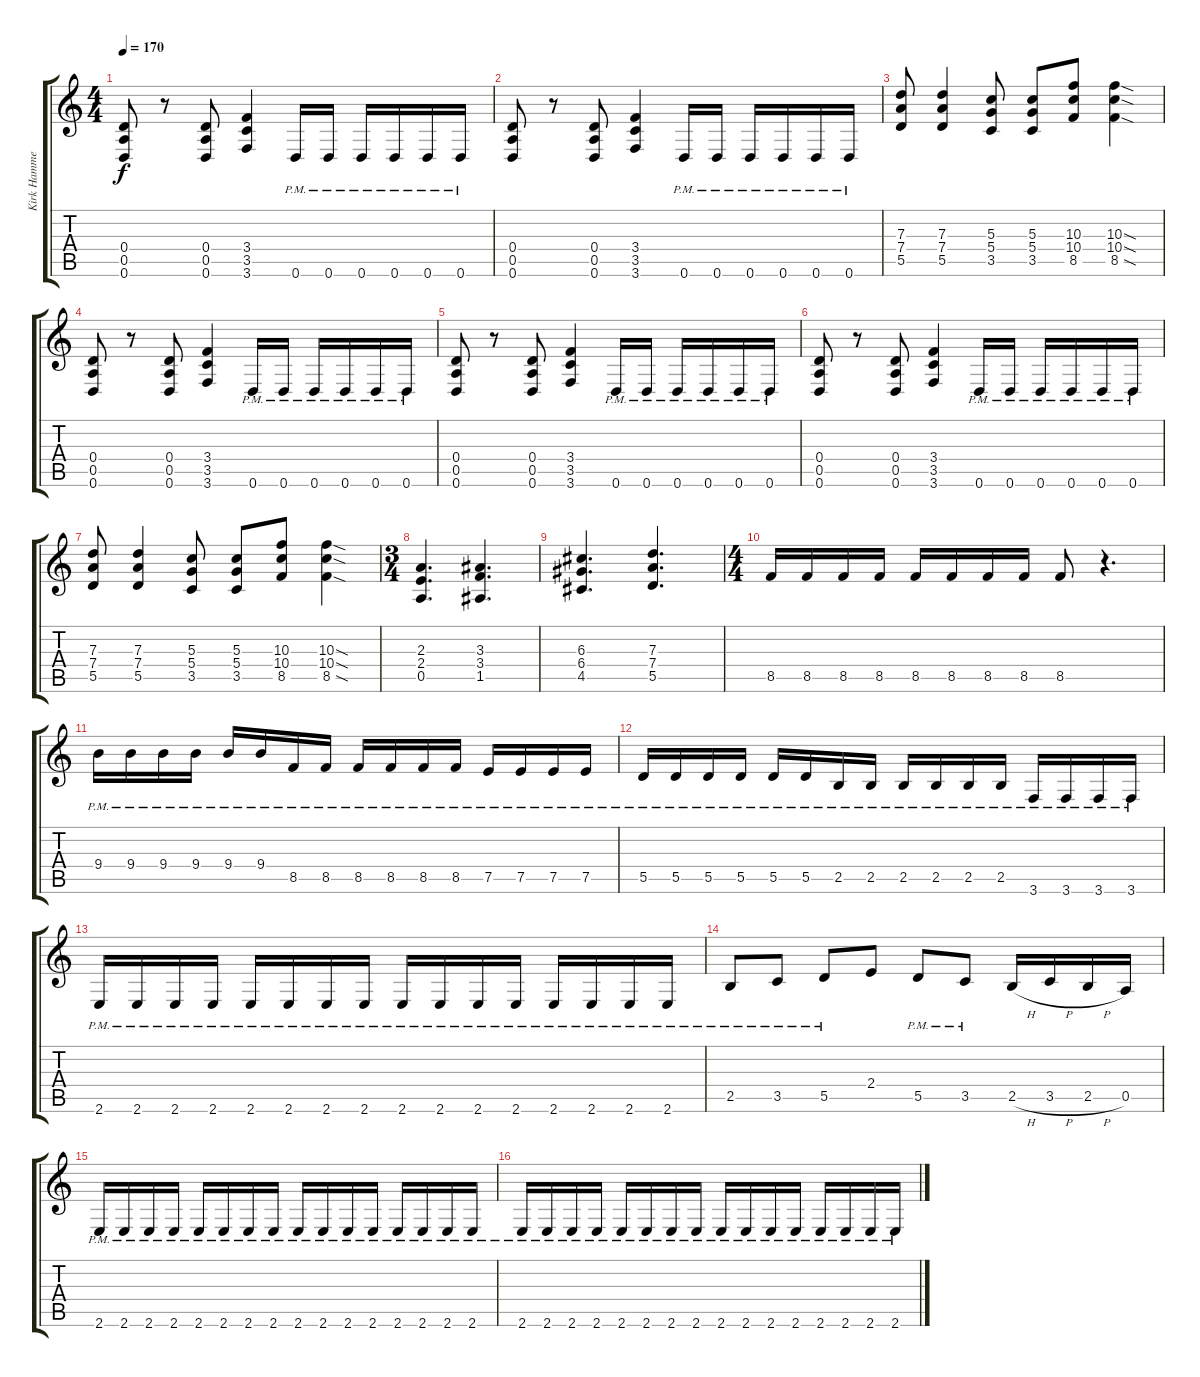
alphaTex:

\track ("Kirk Hammett" "Kirk Hamme") {instrument distortionguitar}
\staff {score tabs}
\tuning (E4 B3 G3 D3 A2 D2) {hide}
\ts (4 4)
\tempo 170
\clef g2
\ks c
(0.4 0.5 0.6).8{dy f} r.8 (0.4 0.5 0.6).8 (3.4 3.5 3.6).4 0.6{pm}.16 0.6{pm}.16 0.6{pm}.16 0.6{pm}.16 0.6{pm}.16 0.6{pm}.16 |
(0.4 0.5 0.6).8 r.8 (0.4 0.5 0.6).8 (3.4 3.5 3.6).4 0.6{pm}.16 0.6{pm}.16 0.6{pm}.16 0.6{pm}.16 0.6{pm}.16 0.6{pm}.16 |
(7.3 7.4 5.5).8 (7.3 7.4 5.5).4 (5.3 5.4 3.5).8 (5.3 5.4 3.5).8 (10.3 10.4 8.5).8 (10.3{sod} 10.4{sod} 8.5{sod}).4 |
(0.4 0.5 0.6).8 r.8 (0.4 0.5 0.6).8 (3.4 3.5 3.6).4 0.6{pm}.16 0.6{pm}.16 0.6{pm}.16 0.6{pm}.16 0.6{pm}.16 0.6{pm}.16 |
(0.4 0.5 0.6).8 r.8 (0.4 0.5 0.6).8 (3.4 3.5 3.6).4 0.6{pm}.16 0.6{pm}.16 0.6{pm}.16 0.6{pm}.16 0.6{pm}.16 0.6{pm}.16 |
(0.4 0.5 0.6).8 r.8 (0.4 0.5 0.6).8 (3.4 3.5 3.6).4 0.6{pm}.16 0.6{pm}.16 0.6{pm}.16 0.6{pm}.16 0.6{pm}.16 0.6{pm}.16 |
(7.3 7.4 5.5).8 (7.3 7.4 5.5).4 (5.3 5.4 3.5).8 (5.3 5.4 3.5).8 (10.3 10.4 8.5).8 (10.3{sod} 10.4{sod} 8.5{sod}).4 |
\ts (3 4)
(2.3 2.4 0.5).4{d} (3.3 3.4 1.5).4{d} |
(6.3 6.4 4.5).4{d} (7.3 7.4 5.5).4{d} |
\ts (4 4)
8.5.16 8.5.16 8.5.16 8.5.16 8.5.16 8.5.16 8.5.16 8.5.16 8.5.8 r.4{d} |
9.4{pm}.16 9.4{pm}.16 9.4{pm}.16 9.4{pm}.16 9.4{pm}.16 9.4{pm}.16 8.5{pm}.16 8.5{pm}.16 8.5{pm}.16 8.5{pm}.16 8.5{pm}.16 8.5{pm}.16 7.5{pm}.16 7.5{pm}.16 7.5{pm}.16 7.5{pm}.16 |
5.5{pm}.16 5.5{pm}.16 5.5{pm}.16 5.5{pm}.16 5.5{pm}.16 5.5{pm}.16 2.5{pm}.16 2.5{pm}.16 2.5{pm}.16 2.5{pm}.16 2.5{pm}.16 2.5{pm}.16 3.6{pm}.16 3.6{pm}.16 3.6{pm}.16 3.6{pm}.16 |
2.6{pm}.16 2.6{pm}.16 2.6{pm}.16 2.6{pm}.16 2.6{pm}.16 2.6{pm}.16 2.6{pm}.16 2.6{pm}.16 2.6{pm}.16 2.6{pm}.16 2.6{pm}.16 2.6{pm}.16 2.6{pm}.16 2.6{pm}.16 2.6{pm}.16 2.6{pm}.16 |
2.5{pm}.8 3.5{pm}.8 5.5{pm}.8 2.4.8 5.5{pm}.8 3.5{pm}.8 2.5{h}.16 3.5{h}.16 2.5{h}.16 0.5.16 |
2.6{pm}.16 2.6{pm}.16 2.6{pm}.16 2.6{pm}.16 2.6{pm}.16 2.6{pm}.16 2.6{pm}.16 2.6{pm}.16 2.6{pm}.16 2.6{pm}.16 2.6{pm}.16 2.6{pm}.16 2.6{pm}.16 2.6{pm}.16 2.6{pm}.16 2.6{pm}.16 |
2.6{pm}.16 2.6{pm}.16 2.6{pm}.16 2.6{pm}.16 2.6{pm}.16 2.6{pm}.16 2.6{pm}.16 2.6{pm}.16 2.6{pm}.16 2.6{pm}.16 2.6{pm}.16 2.6{pm}.16 2.6{pm}.16 2.6{pm}.16 2.6{pm}.16 2.6{pm}.16
